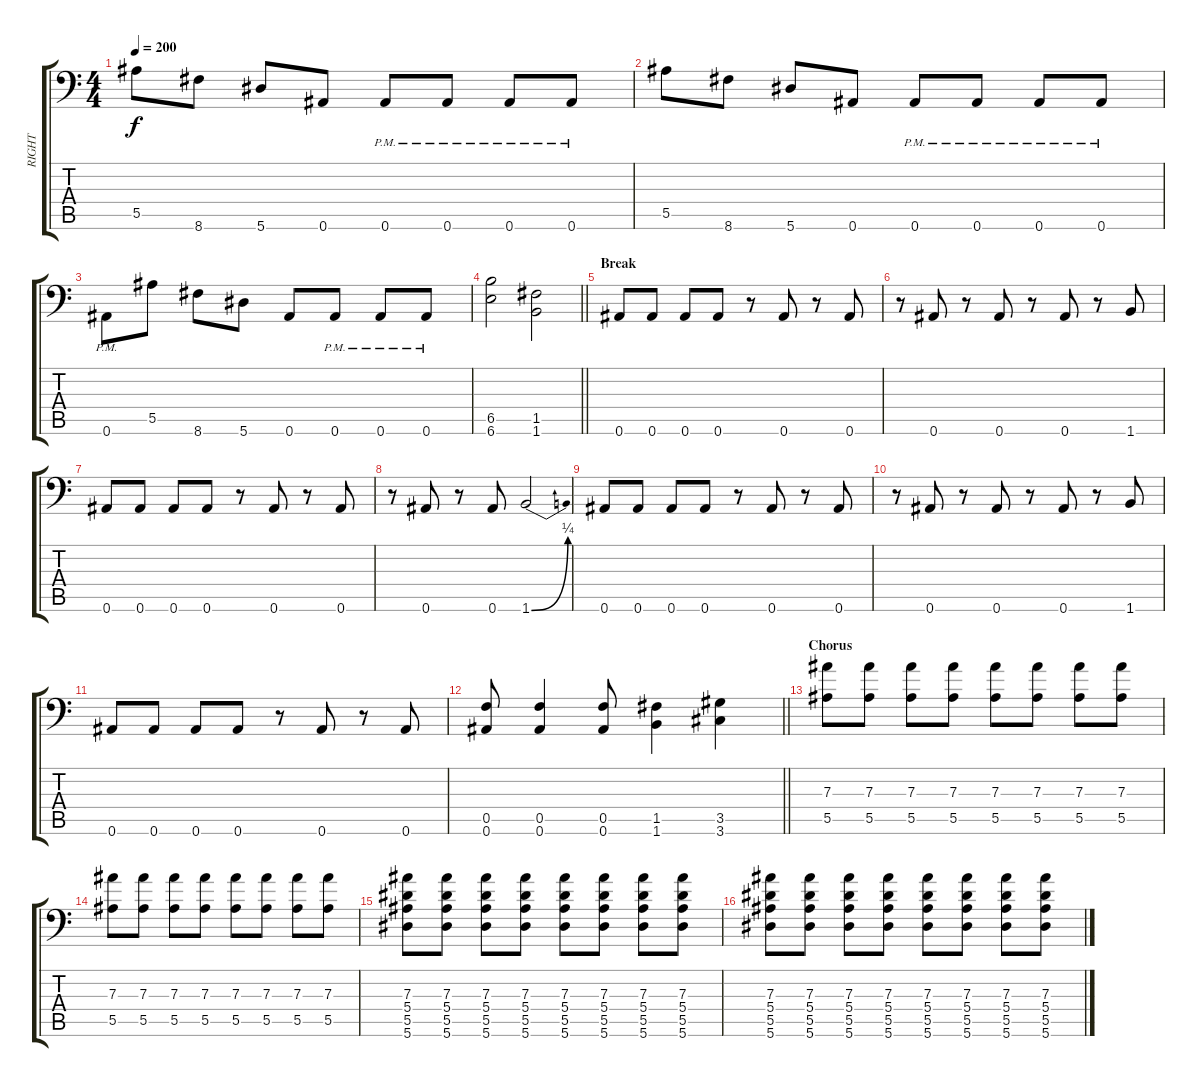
\track ("RIGHT" "RIGHT") {instrument distortionguitar}
\staff {score tabs}
\tuning (C4 G3 Eb3 Bb2 F2 Bb1) {hide}
\ts (4 4)
\tempo 200
\clef f4
\ks c
5.5.8{dy f} 8.6.8 5.6.8 0.6.8 0.6{pm}.8 0.6{pm}.8 0.6{pm}.8 0.6{pm}.8 |
5.5.8 8.6.8 5.6.8 0.6.8 0.6{pm}.8 0.6{pm}.8 0.6{pm}.8 0.6{pm}.8 |
0.6{pm}.8 5.5.8 8.6.8 5.6.8 0.6.8 0.6{pm}.8 0.6{pm}.8 0.6{pm}.8 |
\barLineRight lightlight
(6.5 6.6).2 (1.5 1.6).2 |
\section ("" "Break")
0.6.8 0.6.8 0.6.8 0.6.8 r.8 0.6.8 r.8 0.6.8 |
r.8 0.6.8 r.8 0.6.8 r.8 0.6.8 r.8 1.6.8 |
0.6.8 0.6.8 0.6.8 0.6.8 r.8 0.6.8 r.8 0.6.8 |
r.8 0.6.8 r.8 0.6.8 1.6{be (bend 0 0 60 1)}.2 |
0.6.8 0.6.8 0.6.8 0.6.8 r.8 0.6.8 r.8 0.6.8 |
r.8 0.6.8 r.8 0.6.8 r.8 0.6.8 r.8 1.6.8 |
0.6.8 0.6.8 0.6.8 0.6.8 r.8 0.6.8 r.8 0.6.8 |
\barLineRight lightlight
(0.5 0.6).8 (0.5 0.6).4 (0.5 0.6).8 (1.5 1.6).4 (3.5 3.6).4 |
\section ("" "Chorus")
(7.3 5.5).8 (7.3 5.5).8 (7.3 5.5).8 (7.3 5.5).8 (7.3 5.5).8 (7.3 5.5).8 (7.3 5.5).8 (7.3 5.5).8 |
(7.3 5.5).8 (7.3 5.5).8 (7.3 5.5).8 (7.3 5.5).8 (7.3 5.5).8 (7.3 5.5).8 (7.3 5.5).8 (7.3 5.5).8 |
(7.3 5.4 5.5 5.6).8 (7.3 5.4 5.5 5.6).8 (7.3 5.4 5.5 5.6).8 (7.3 5.4 5.5 5.6).8 (7.3 5.4 5.5 5.6).8 (7.3 5.4 5.5 5.6).8 (7.3 5.4 5.5 5.6).8 (7.3 5.4 5.5 5.6).8 |
(7.3 5.4 5.5 5.6).8 (7.3 5.4 5.5 5.6).8 (7.3 5.4 5.5 5.6).8 (7.3 5.4 5.5 5.6).8 (7.3 5.4 5.5 5.6).8 (7.3 5.4 5.5 5.6).8 (7.3 5.4 5.5 5.6).8 (7.3 5.4 5.5 5.6).8
